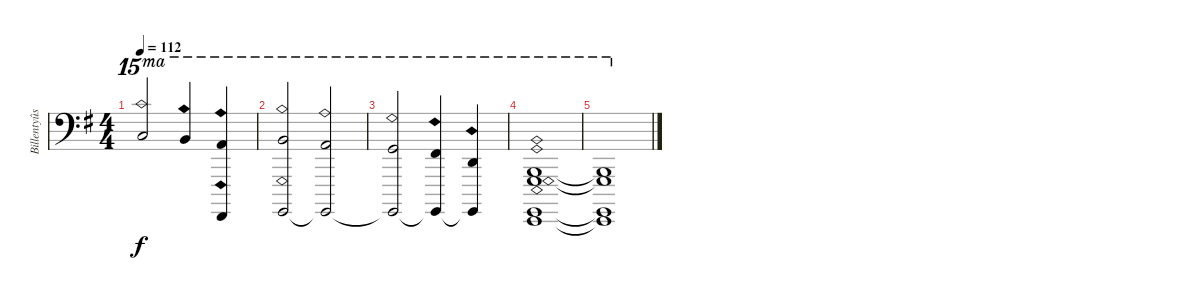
\track ("Billentyûs 1 (Jon Lord)" "Billentyûs") {instrument stringensemble1}
\staff {score}
\tuning (C3 G2 D2 A1 E1 B0) {hide}
\ts (4 4)
\tempo 112
\clef f4
\ks g
24.1{ph 12}.2{ot 15ma dy f} 23.1{ph 12}.4{ot 15ma} (21.1{ph 12} 4.3{ph 12}).4{ot 15ma} |
(23.1{ph 12} 0.2{ph 12}).2{ot 15ma} (21.1{ph 12} 0.2{t}).2{ot 15ma} |
(19.1{ph 12} 0.2{t}).2{ot 15ma} (18.1{ph 12} 0.2{t}).4{ot 15ma} (14.1{ph 12} 0.2{t}).4{ot 15ma} |
(11.1{ph 12} 12.2{ph 12} 10.4{ph 12} 12.5{ph 12}).1{ot 15ma} |
(11.1{t} 12.2{t} 10.4{t} 12.5{t}).1{ot 15ma}
